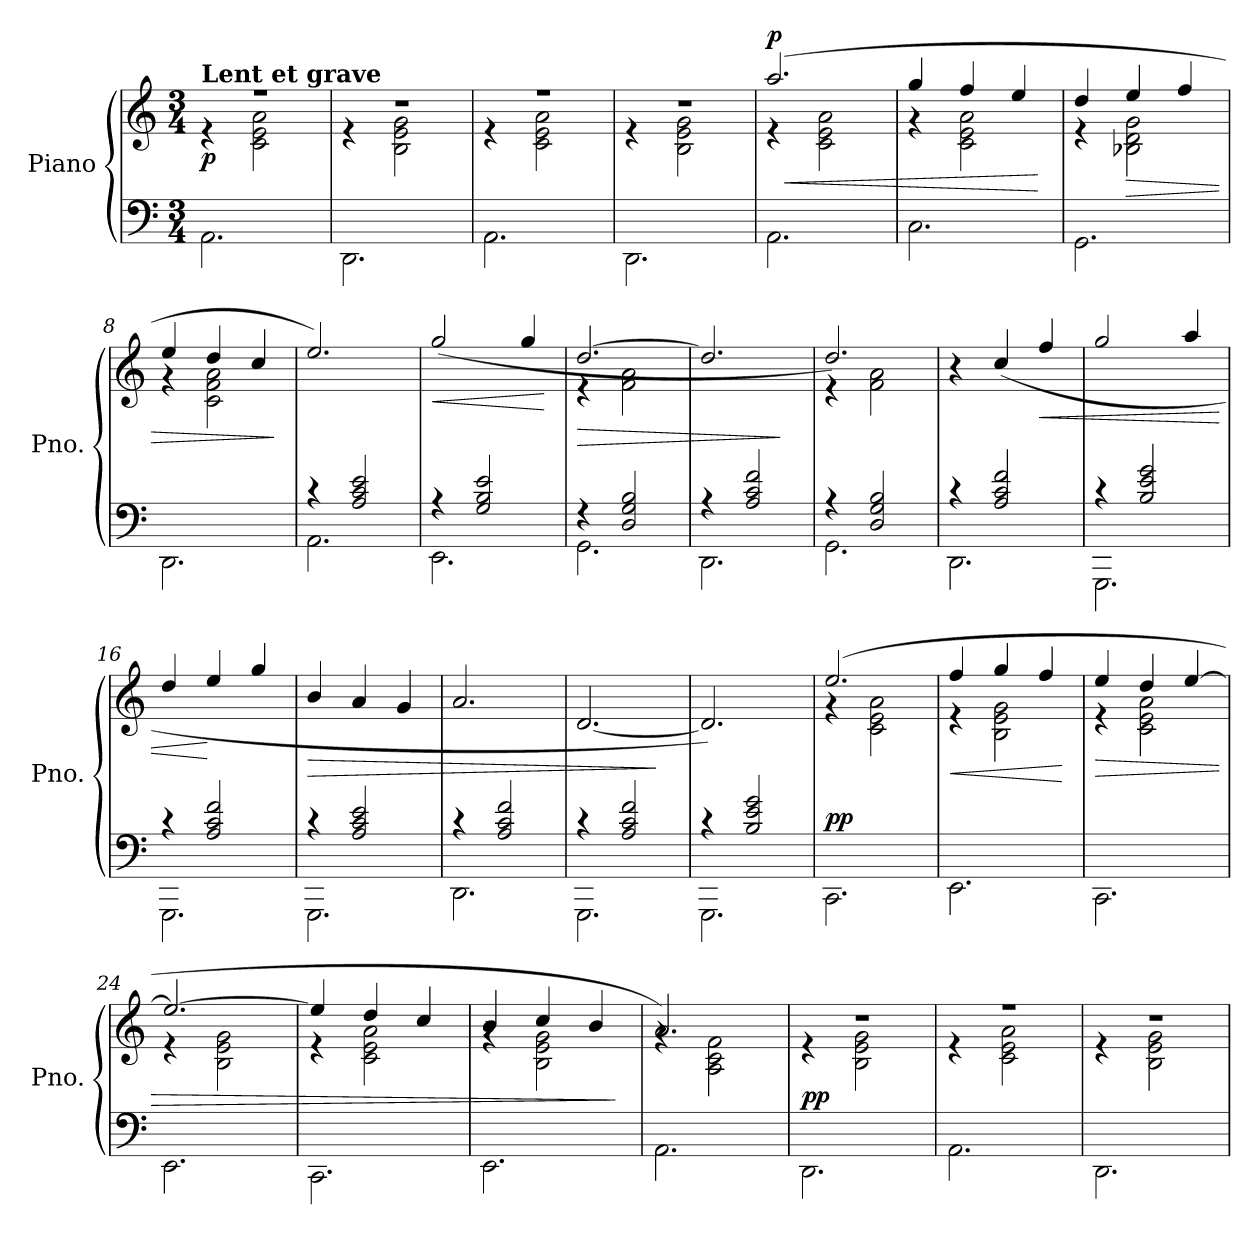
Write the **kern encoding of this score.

**kern	**kern	**dynam
*part1	*part1	*part1
*staff2	*staff1	*staff1/2
*I"Piano	*	*
*I'Pno.	*	*
*clefF4	*clefG2	*
*k[]	*k[]	*
*M3/4	*M3/4	*
*MM66	*MM66	*
=1	=1	=1
*	*^	*
!	!LO:TX:a:B:t=Lent et grave	!	!
!	!	!	!LO:DY:b
2.AA\	2.r	4r	p
.	.	2c\ 2e\ 2a\	.
=2	=2	=2	=2
2.DD\	2.r	4r	.
.	.	2B\ 2e\ 2g\	.
=3	=3	=3	=3
2.AA\	2.r	4r	.
.	.	2c\ 2e\ 2a\	.
=4	=4	=4	=4
2.DD\	2.r	4r	.
.	.	2B\ 2e\ 2g\	.
=5	=5	=5	=5
!	!	!	!LO:HP:b
!	!	!	!LO:DY:n=1:a
2.AA\	(>2.aa/	4r	< p
.	.	2c\ 2e\ 2a\	.
=6	=6	=6	=6
2.C\	4gg/	4r	.
.	4ff/	2c\ 2e\ 2a\	.
.	4ee/	.	.
*	*v	*v	*
.	.	[
=7	=7	=7
*	*^	*
2.GG\	4dd/	4r	.
!	!	!	!LO:HP:b
.	4ee/	2B-X\ 2d\ 2g\	>
.	4ff/	.	.
=8	=8	=8	=8
2.DD\	4ee/	4r	.
.	4dd/	2c\ 2f\ 2a\	.
.	4cc/	.	.
*	*v	*v	*
.	.	]
=9	=9	=9
*^	*	*
4r	2.AA\	2.ee/)	.
2A/ 2c/ 2e/	.	.	.
=10	=10	=10	=10
!	!	!	!LO:HP:b
4r	2.EE\	(>2gg/	<
2G/ 2B/ 2e/	.	.	.
.	.	4gg/	.
*v	*v	*	*
.	.	[
=11	=11	=11
*^	*	*
!	!	!	!LO:HP:b
*	*	*^	*
4r	2.GG\	[2.dd/	4r	>
2D/ 2G/ 2B/	.	.	2f\ 2a\	.
*	*	*v	*v	*
=12	=12	=12	=12
4r	2.DD\	2.dd/]	.
2A/ 2c/ 2f/	.	.	.
*v	*v	*	*
.	.	]
=13	=13	=13
*^	*^	*
4r	2.GG\	2.dd/)	4r	.
2D/ 2G/ 2B/	.	.	2f\ 2a\	.
*	*	*v	*v	*
!!LO:LB:g=z
=14	=14	=14	=14
4r	2.DD\	4r	.
2A/ 2c/ 2f/	.	(>4cc/	.
!	!	!	!LO:HP:b
.	.	4ff/	<
=15	=15	=15	=15
4r	2.GGG\	2gg/	.
2B/ 2e/ 2g/	.	.	.
.	.	4aa/	.
=16	=16	=16	=16
4r	2.GGG\	4dd/	.
2A/ 2c/ 2f/	.	4ee/	[
.	.	4gg/	.
=17	=17	=17	=17
!	!	!	!LO:HP:b
4r	2.GGG\	4b/	>
2A/ 2c/ 2e/	.	4a/	.
.	.	4g/	.
=18	=18	=18	=18
4r	2.DD\	2.a/	.
2A/ 2c/ 2f/	.	.	.
=19	=19	=19	=19
4r	2.GGG\	[2.d/	.
2A/ 2c/ 2f/	.	.	.
*v	*v	*	*
.	.	]
=20	=20	=20
*^	*	*
4r	2.GGG\	2.d/])	.
2B/ 2e/ 2g/	.	.	.
*v	*v	*	*
=21	=21	=21
*	*^	*
!	!	!	!LO:DY:a=2
2.CC\	(>2.ee/	4r	pp
.	.	2c\ 2e\ 2a\	.
=22	=22	=22	=22
!	!	!	!LO:HP:b
2.EE\	4ff/	4r	<
.	4gg/	2B\ 2e\ 2g\	.
.	4ff/	.	.
*	*v	*v	*
.	.	[
=23	=23	=23
!	!	!LO:HP:b
*	*^	*
2.CC\	4ee/	4r	>
.	4dd/	2c\ 2e\ 2a\	.
.	[4ee/	.	.
=24	=24	=24	=24
2.EE\	2.ee/_	4r	.
.	.	2B\ 2e\ 2g\	.
=25	=25	=25	=25
2.CC\	4ee/]	4r	.
.	4dd/	2c\ 2e\ 2a\	.
.	4cc/	.	.
!!LO:LB:g=z	!!
=26	=26	=26	=26
2.EE\	4b/	4rg	.
.	4cc/	2B\ 2e\ 2g\	.
.	4b/	.	.
*	*v	*v	*
.	.	]
=27	=27	=27
*	*^	*
2.AA\	2.a/)	4rg	.
.	.	2A\ 2c\ 2f\	.
=28	=28	=28	=28
!	!	!	!LO:DY:a=2
2.DD\	2.r	4r	pp
.	.	2B\ 2e\ 2g\	.
=29	=29	=29	=29
2.AA\	2.r	4r	.
.	.	2c\ 2e\ 2a\	.
=30	=30	=30	=30
2.DD\	2.r	4r	.
.	.	2B\ 2e\ 2g\	.
*	*v	*v	*
=	=	=
*-	*-	*-
